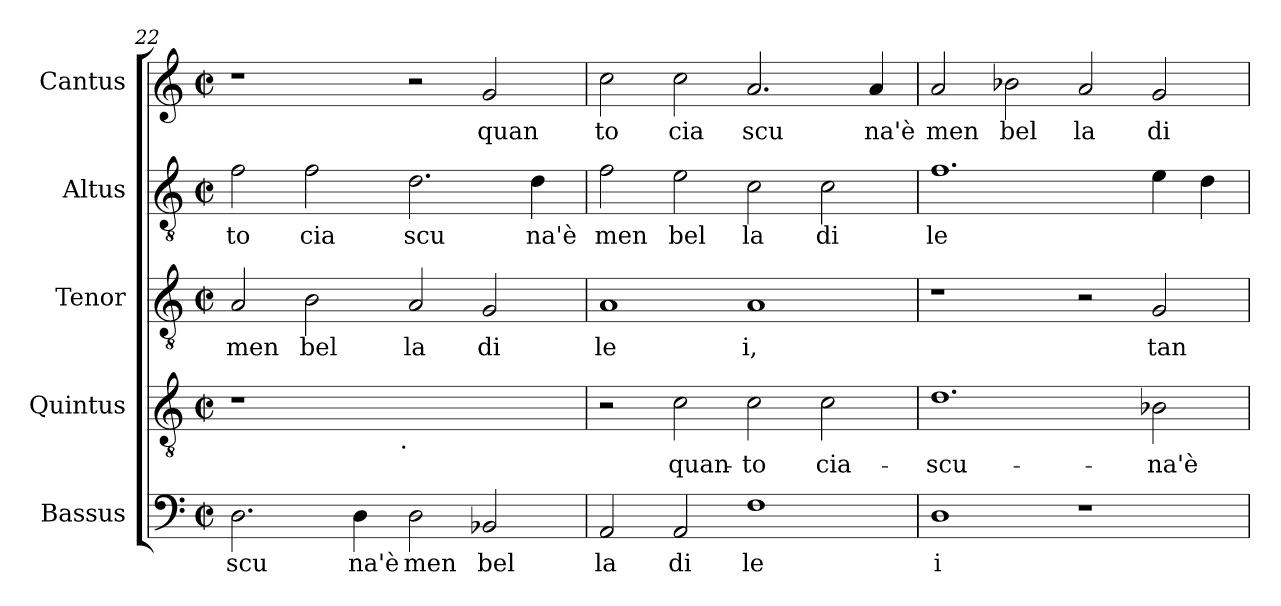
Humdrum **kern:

**kern	**text	**kern	**text	**kern	**text	**kern	**text	**kern	**text
*part5	*part5	*part4	*part4	*part3	*part3	*part2	*part2	*part1	*part1
*staff5	*staff5	*staff4	*staff4	*staff3	*staff3	*staff2	*staff2	*staff1	*staff1
*I"Bassus	*	*I"Quintus	*	*I"Tenor	*	*I"Altus	*	*I"Cantus	*
*clefF4	*	*clefGv2	*	*clefGv2	*	*clefGv2	*	*clefG2	*
*k[]	*	*k[]	*	*k[]	*	*k[]	*	*k[]	*
*C:	*	*C:	*	*C:	*	*C:	*	*C:	*
*M2/2	*	*M2/2	*	*M2/2	*	*M2/2	*	*M2/2	*
*met(c|)	*	*met(c|)	*	*met(c|)	*	*met(c|)	*	*met(c|)	*
=22	=22	=22	=22	=22	=22	=22	=22	=22	=22
!	!LO:LY:b:cj	!	!	!	!LO:LY:b:cj	!	!LO:LY:b:cj	!	!
*	*	*^	*	*	*	*	*	*	*
2.D\	scu	1r	2ryy	.	2A/	men	2f\	to	1r	.
!	!	!	!	!	!	!LO:LY:b:cj	!	!LO:LY:b:cj	!	!
.	.	.	4ryy	.	2B\	bel	2f\	cia	.	.
!	!LO:LY:b:cj	!	!	!	!	!	!	!	!	!
4D\	na'è	.	8...ryy	.	.	.	.	.	.	.
!	!	!	!LO:TX:b:t=.	!	!	!	!	!	!	!
.	.	.	1ryy	.	.	.	.	.	.	.
!	!LO:LY:b:cj	!	!	!	!	!LO:LY:b:cj	!	!LO:LY:b:cj	!	!
2D\	men	1ryy	.	.	2A/	la	2.d\	scu	2r	.
!	!LO:LY:b:cj	!	!	!	!	!LO:LY:b:cj	!	!	!	!LO:LY:b:cj
2BB-X/	bel	.	.	.	2G/	di	.	.	2g/	quan
!	!	!	!	!	!	!	!	!LO:LY:b:cj	!	!
.	.	.	.	.	.	.	4d\	na'è	.	.
.	.	.	64ryy	.	.	.	.	.	.	.
=23	=23	=23	=23	=23	=23	=23	=23	=23	=23	=23
!	!LO:LY:b:cj	!	!	!	!	!LO:LY:b:cj	!	!LO:LY:b:cj	!	!LO:LY:b:cj
*	*	*v	*v	*	*	*	*	*	*	*
2AA/	la	2r	.	1A	le	2f\	men	2cc\	to
!	!LO:LY:b:cj	!	!LO:LY:b	!	!	!	!LO:LY:b:cj	!	!LO:LY:b:cj
2AA/	di	2c\	quan-	.	.	2e\	bel	2cc\	cia
!	!LO:LY:b:cj	!	!LO:LY:b	!	!LO:LY:b:cj	!	!LO:LY:b:cj	!	!LO:LY:b:cj
1F	le	2c\	-to	1A	i,	2c\	la	2.a/	scu
!	!	!	!LO:LY:b	!	!	!	!LO:LY:b:cj	!	!
.	.	2c\	cia-	.	.	2c\	di	.	.
!	!	!	!	!	!	!	!	!	!LO:LY:b:cj
.	.	.	.	.	.	.	.	4a/	na'è
=24	=24	=24	=24	=24	=24	=24	=24	=24	=24
!	!LO:LY:b:cj	!	!LO:LY:b	!	!	!	!LO:LY:b:cj	!	!LO:LY:b:cj
1D	i	1.d	-scu-	1r	.	1.f	le	2a/	men
!	!	!	!	!	!	!	!	!	!LO:LY:b:cj
.	.	.	.	.	.	.	.	2b-X\	bel
!	!	!	!	!	!	!	!	!	!LO:LY:b:cj
1r	.	.	.	2r	.	.	.	2a/	la
!	!	!	!LO:LY:b	!	!LO:LY:b:cj	!	!LO:LY:b:cj	!	!LO:LY:b:cj
.	.	2B-X\	-na'è	2G/	tan	4e\	.	2g/	di
!	!	!	!	!	!	!	!LO:LY:b:cj	!	!
.	.	.	.	.	.	4d\	.	.	.
=	=	=	=	=	=	=	=	=	=
*-	*-	*-	*-	*-	*-	*-	*-	*-	*-
